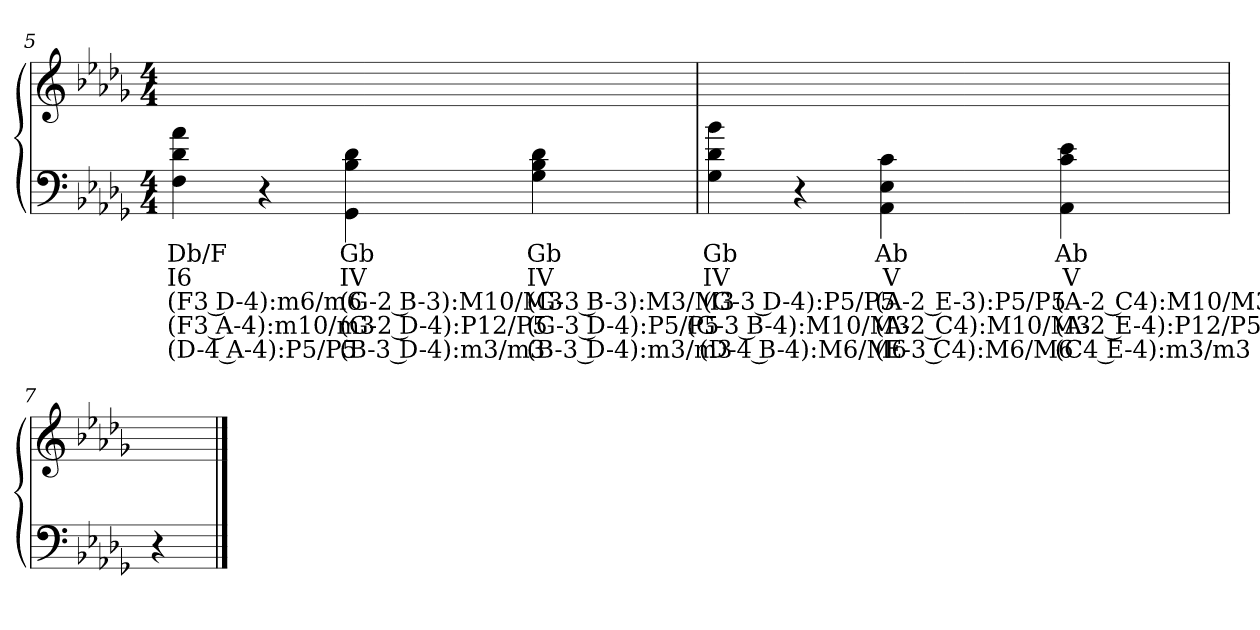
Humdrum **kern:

**kern	**text	**text	**text	**text	**text	**kern
*part2	*part2	*part2	*part2	*part2	*part2	*part1
*staff2	*staff2	*staff2	*staff2	*staff2	*staff2	*staff1
*clefF4	*	*	*	*	*	*clefG2
*k[b-e-a-d-g-]	*	*	*	*	*	*k[b-e-a-d-g-]
*D-:	*	*	*	*	*	*D-:
*M4/4	*	*	*	*	*	*M4/4
=5	=5	=5	=5	=5	=5	=5
4F 4d- 4a-	Db/F	I6	(F3 D-4):m6/m6	(F3 A-4):m10/m3	(D-4 A-4):P5/P5	1ryy
4r	.	.	.	.	.	.
4GG- 4B- 4d-	Gb	IV	(G-2 B-3):M10/M3	(G-2 D-4):P12/P5	(B-3 D-4):m3/m3	.
4G- 4B- 4d-	Gb	IV	(G-3 B-3):M3/M3	(G-3 D-4):P5/P5	(B-3 D-4):m3/m3	.
=6	=6	=6	=6	=6	=6	=6
4G- 4d- 4b-	Gb	IV	(G-3 D-4):P5/P5	(G-3 B-4):M10/M3	(D-4 B-4):M6/M6	1ryy
4r	.	.	.	.	.	.
4AA- 4E- 4c	Ab	V	(A-2 E-3):P5/P5	(A-2 C4):M10/M3	(E-3 C4):M6/M6	.
4AA- 4c 4e-	Ab	V	(A-2 C4):M10/M3	(A-2 E-4):P12/P5	(C4 E-4):m3/m3	.
=7	=7	=7	=7	=7	=7	=7
4r	.	.	.	.	.	4ryy
==	==	==	==	==	==	==
*-	*-	*-	*-	*-	*-	*-
